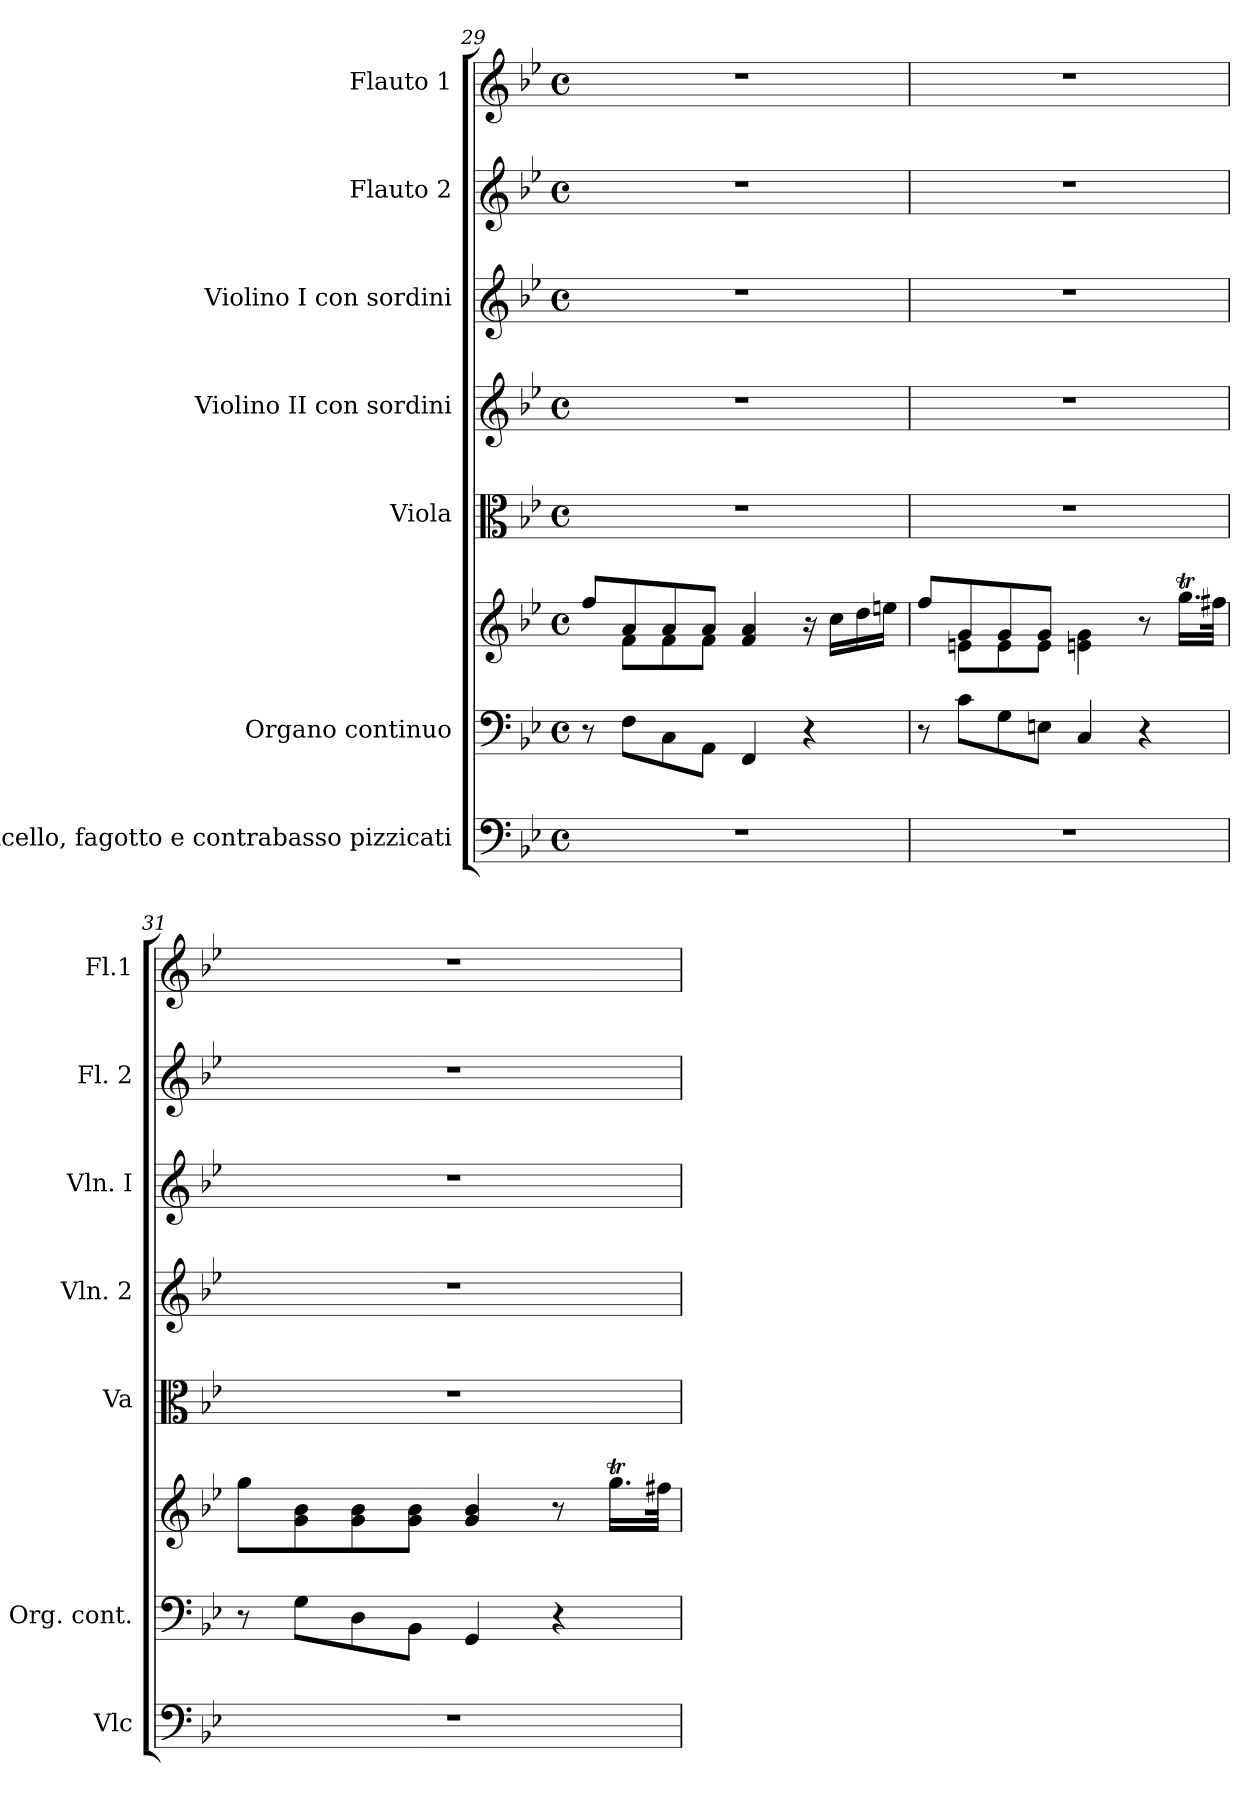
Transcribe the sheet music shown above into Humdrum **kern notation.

**kern	**kern	**kern	**kern	**kern	**kern	**kern	**kern
*part7	*part6	*part6	*part5	*part4	*part3	*part2	*part1
*staff8	*staff7	*staff6	*staff5	*staff4	*staff3	*staff2	*staff1
*I"Violoncello, fagotto e contrabasso pizzicati	*I"Organo  continuo	*	*I"Viola	*I"Violino II con sordini	*I"Violino I  con sordini	*I"Flauto 2	*I"Flauto 1
*I'Vlc	*I'Org.  cont.	*	*I'Va	*I'Vln. 2	*I'Vln. I	*I'Fl. 2	*I'Fl.1
!!LO:LB:g=z
*clefF4	*clefF4	*clefG2	*clefC3	*clefG2	*clefG2	*clefG2	*clefG2
*k[b-e-]	*k[b-e-]	*k[b-e-]	*k[b-e-]	*k[b-e-]	*k[b-e-]	*k[b-e-]	*k[b-e-]
*M4/4	*M4/4	*M4/4	*M4/4	*M4/4	*M4/4	*M4/4	*M4/4
*met(c)	*met(c)	*met(c)	*met(c)	*met(c)	*met(c)	*met(c)	*met(c)
=29	=29	=29	=29	=29	=29	=29	=29
*	*	*^	*	*	*	*	*
1r	8r	8ff/L	8ryy	1r	1r	1r	1r	1r
.	8F\L	8a/	8f\L	.	.	.	.	.
.	8C\	8a/	8f\	.	.	.	.	.
.	8AA\J	8a/J	8f\J	.	.	.	.	.
.	4FF/	4f/ 4a/	2ryy	.	.	.	.	.
.	4r	16r	.	.	.	.	.	.
.	.	16cc\LL	.	.	.	.	.	.
.	.	16dd\	.	.	.	.	.	.
.	.	16een\JJ	.	.	.	.	.	.
=30	=30	=30	=30	=30	=30	=30	=30	=30
1r	8r	8ff/L	8ryy	1r	1r	1r	1r	1r
.	8c\L	8g/	8en!\L	.	.	.	.	.
.	8G\	8g/	8e!\	.	.	.	.	.
.	8En\J	8g/J	8e!\J	.	.	.	.	.
.	4C/	4en!\ 4g!\	2ryy	.	.	.	.	.
.	4r	8r	.	.	.	.	.	.
.	.	16.ggT\LL	.	.	.	.	.	.
.	.	32ff#X\JJk	.	.	.	.	.	.
*	*	*v	*v	*	*	*	*	*
=31	=31	=31	=31	=31	=31	=31	=31
1r	8r	8gg\L	1r	1r	1r	1r	1r
.	8G\L	8g\ 8b-\	.	.	.	.	.
.	8D\	8g\ 8b-\	.	.	.	.	.
.	8BB-\J	8g\ 8b-\J	.	.	.	.	.
.	4GG/	4g/ 4b-/	.	.	.	.	.
.	4r	8r	.	.	.	.	.
.	.	16.ggT\LL	.	.	.	.	.
.	.	32ff#X\JJk	.	.	.	.	.
=	=	=	=	=	=	=	=
*-	*-	*-	*-	*-	*-	*-	*-
